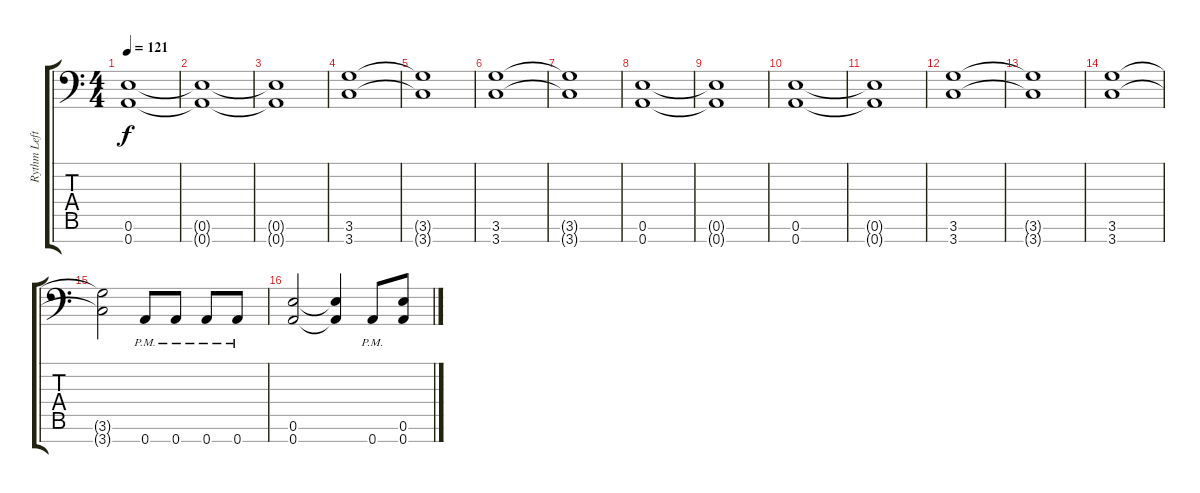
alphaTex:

\track ("Rythm Left" "Rythm Left") {instrument distortionguitar}
\staff {score tabs}
\tuning (E4 B3 G3 D3 A2 E2 A1) {hide}
\ts (4 4)
\tempo 121
\clef f4
\ks c
(0.6{t} 0.7{t}).1{dy f} |
(0.6{t} 0.7{t}).1 |
(0.6{t} 0.7{t}).1 |
(3.6 3.7).1 |
(3.6{t} 3.7{t}).1 |
(3.6 3.7).1 |
(3.6{t} 3.7{t}).1 |
(0.6 0.7).1 |
(0.6{t} 0.7{t}).1 |
(0.6 0.7).1 |
(0.6{t} 0.7{t}).1 |
(3.6 3.7).1 |
(3.6{t} 3.7{t}).1 |
(3.6 3.7).1 |
(3.6{t} 3.7{t}).2 0.7{pm}.8 0.7{pm}.8 0.7{pm}.8 0.7{pm}.8 |
(0.6 0.7).2 (0.6{t} 0.7{t}).4 0.7{pm}.8 (0.6 0.7).8
